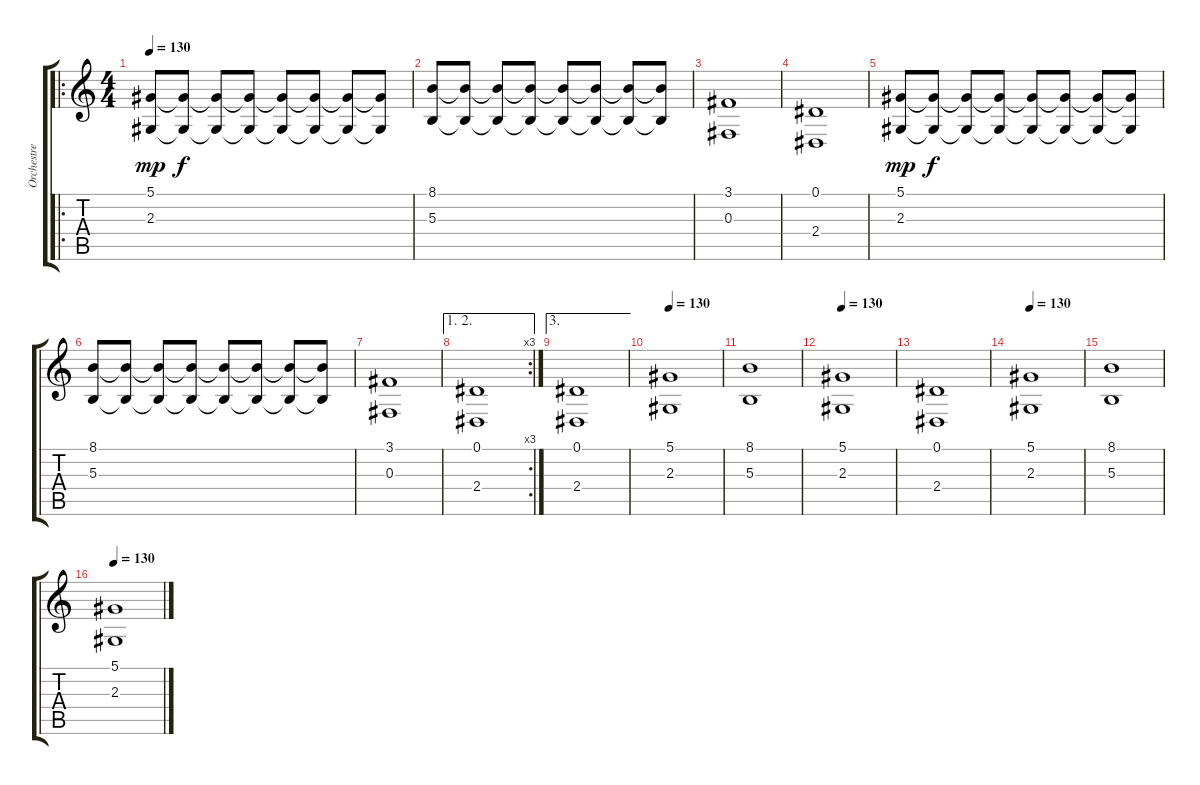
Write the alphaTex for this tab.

\track ("Orchestre" "Orchestre") {instrument lead1square}
\staff {score tabs}
\tuning (Eb4 Bb3 Gb3 Db3 Ab2 Eb2) {hide}
\ro
\ts (4 4)
\tempo 130
\clef g2
\ks c
(5.1 2.3).8{dy mp} (5.1{t} 2.3{t}).8{dy f} (5.1{t} 2.3{t}).8 (5.1{t} 2.3{t}).8 (5.1{t} 2.3{t}).8 (5.1{t} 2.3{t}).8 (5.1{t} 2.3{t}).8 (5.1{t} 2.3{t}).8 |
(8.1 5.3).8 (8.1{t} 5.3{t}).8 (8.1{t} 5.3{t}).8 (8.1{t} 5.3{t}).8 (8.1{t} 5.3{t}).8 (8.1{t} 5.3{t}).8 (8.1{t} 5.3{t}).8 (8.1{t} 5.3{t}).8 |
(3.1 0.3).1 |
(0.1 2.4).1 |
(5.1 2.3).8{dy mp} (5.1{t} 2.3{t}).8{dy f} (5.1{t} 2.3{t}).8 (5.1{t} 2.3{t}).8 (5.1{t} 2.3{t}).8 (5.1{t} 2.3{t}).8 (5.1{t} 2.3{t}).8 (5.1{t} 2.3{t}).8 |
(8.1 5.3).8 (8.1{t} 5.3{t}).8 (8.1{t} 5.3{t}).8 (8.1{t} 5.3{t}).8 (8.1{t} 5.3{t}).8 (8.1{t} 5.3{t}).8 (8.1{t} 5.3{t}).8 (8.1{t} 5.3{t}).8 |
(3.1 0.3).1 |
\ae (1 2)
\rc 3
(0.1 2.4).1 |
\ae 3
(0.1 2.4).1 |
\tempo 130
(5.1 2.3).1 |
(8.1 5.3).1 |
\tempo 130
(5.1 2.3).1 |
(0.1 2.4).1 |
\tempo 130
(5.1 2.3).1 |
(8.1 5.3).1 |
\tempo 130
(5.1 2.3).1
